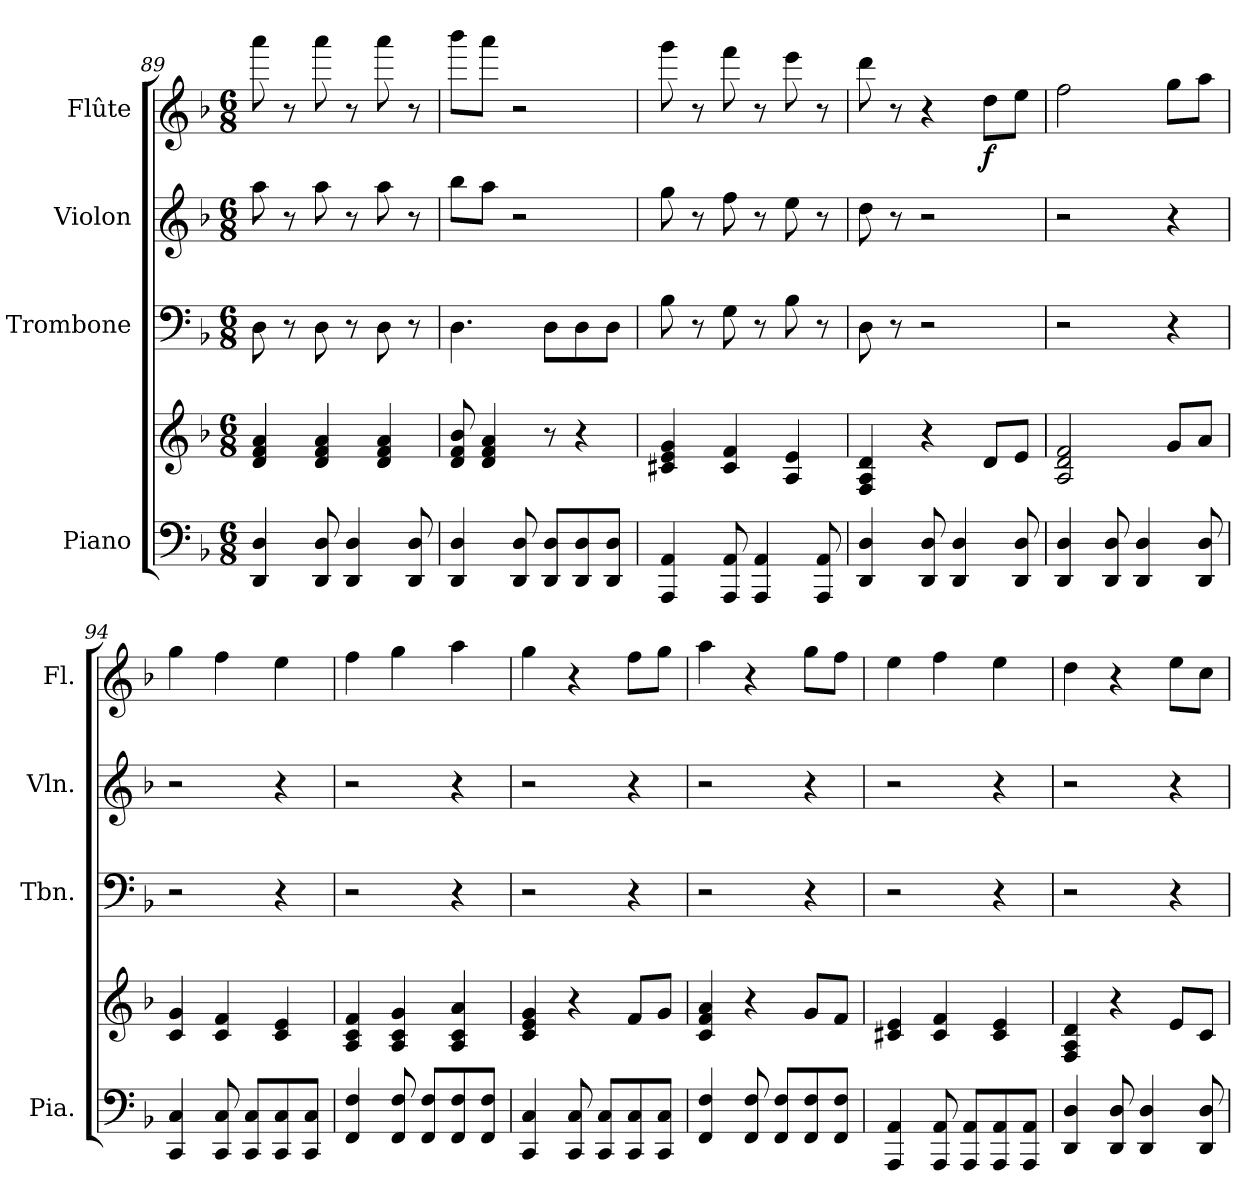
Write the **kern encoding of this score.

**kern	**kern	**kern	**kern	**kern	**dynam
*part4	*part4	*part3	*part2	*part1	*part1
*staff5	*staff4	*staff3	*staff2	*staff1	*staff1
*I"Piano	*	*I"Trombone	*I"Violon	*I"Flûte	*
*I'Pia.	*	*I'Tbn.	*I'Vln.	*I'Fl.	*
*clefF4	*clefG2	*clefF4	*clefG2	*clefG2	*
*k[b-]	*k[b-]	*k[b-]	*k[b-]	*k[b-]	*
*M6/8	*M6/8	*M6/8	*M6/8	*M6/8	*
=89	=89	=89	=89	=89	=89
4DD/ 4D/	4d/ 4f/ 4a/	8D\	8aa\	8aaa\	.
.	.	8r	8r	8r	.
8DD/ 8D/	4d/ 4f/ 4a/	8D\	8aa\	8aaa\	.
4DD/ 4D/	.	8r	8r	8r	.
.	4d/ 4f/ 4a/	8D\	8aa\	8aaa\	.
8DD/ 8D/	.	8r	8r	8r	.
!!LO:LB:g=z
=90	=90	=90	=90	=90	=90
4DD/ 4D/	8d/ 8f/ 8b-/	4.D\	8bb-\L	8bbb-\L	.
.	4d/ 4f/ 4a/	.	8aa\J	8aaa\J	.
8DD/ 8D/	.	.	2r	2r	.
8DD/ 8D/L	8r	8D\L	.	.	.
8DD/ 8D/	4r	8D\	.	.	.
8DD/ 8D/J	.	8D\J	.	.	.
=91	=91	=91	=91	=91	=91
4AAA/ 4AA/	4c#X/ 4e/ 4g/	8B-\	8gg\	8ggg\	.
.	.	8r	8r	8r	.
8AAA/ 8AA/	4c#/ 4f/	8G\	8ff\	8fff\	.
4AAA/ 4AA/	.	8r	8r	8r	.
.	4A/ 4e/	8B-\	8ee\	8eee\	.
8AAA/ 8AA/	.	8r	8r	8r	.
=92	=92	=92	=92	=92	=92
4DD/ 4D/	4F/ 4A/ 4d/	8D\	8dd\	8ddd\	.
.	.	8r	8r	8r	.
8DD/ 8D/	4r	2r	2r	4r	.
4DD/ 4D/	.	.	.	.	.
!	!	!	!	!	!LO:DY:b
.	8d/L	.	.	8dd\L	f
8DD/ 8D/	8e/J	.	.	8ee\J	.
=93	=93	=93	=93	=93	=93
4DD/ 4D/	2A/ 2d/ 2f/	2r	2r	2ff\	.
8DD/ 8D/	.	.	.	.	.
4DD/ 4D/	.	.	.	.	.
.	8g/L	4r	4r	8gg\L	.
8DD/ 8D/	8a/J	.	.	8aa\J	.
=94	=94	=94	=94	=94	=94
4CC/ 4C/	4c/ 4g/	2r	2r	4gg\	.
8CC/ 8C/	4c/ 4f/	.	.	4ff\	.
8CC/ 8C/L	.	.	.	.	.
8CC/ 8C/	4c/ 4e/	4r	4r	4ee\	.
8CC/ 8C/J	.	.	.	.	.
=95	=95	=95	=95	=95	=95
4FF/ 4F/	4A/ 4c/ 4f/	2r	2r	4ff\	.
8FF/ 8F/	4A/ 4c/ 4g/	.	.	4gg\	.
8FF/ 8F/L	.	.	.	.	.
8FF/ 8F/	4A/ 4c/ 4a/	4r	4r	4aa\	.
8FF/ 8F/J	.	.	.	.	.
!!LO:PB:g=z
=96	=96	=96	=96	=96	=96
4CC/ 4C/	4c/ 4e/ 4g/	2r	2r	4gg\	.
8CC/ 8C/	4r	.	.	4r	.
8CC/ 8C/L	.	.	.	.	.
8CC/ 8C/	8f/L	4r	4r	8ff\L	.
8CC/ 8C/J	8g/J	.	.	8gg\J	.
=97	=97	=97	=97	=97	=97
4FF/ 4F/	4c/ 4f/ 4a/	2r	2r	4aa\	.
8FF/ 8F/	4r	.	.	4r	.
8FF/ 8F/L	.	.	.	.	.
8FF/ 8F/	8g/L	4r	4r	8gg\L	.
8FF/ 8F/J	8f/J	.	.	8ff\J	.
=98	=98	=98	=98	=98	=98
4AAA/ 4AA/	4c#X/ 4e/	2r	2r	4ee\	.
8AAA/ 8AA/	4c#/ 4f/	.	.	4ff\	.
8AAA/ 8AA/L	.	.	.	.	.
8AAA/ 8AA/	4c#/ 4e/	4r	4r	4ee\	.
8AAA/ 8AA/J	.	.	.	.	.
=99	=99	=99	=99	=99	=99
4DD/ 4D/	4F/ 4A/ 4d/	2r	2r	4dd\	.
8DD/ 8D/	4r	.	.	4r	.
4DD/ 4D/	.	.	.	.	.
.	8e/L	4r	4r	8ee\L	.
8DD/ 8D/	8c/J	.	.	8cc\J	.
=	=	=	=	=	=
*-	*-	*-	*-	*-	*-
